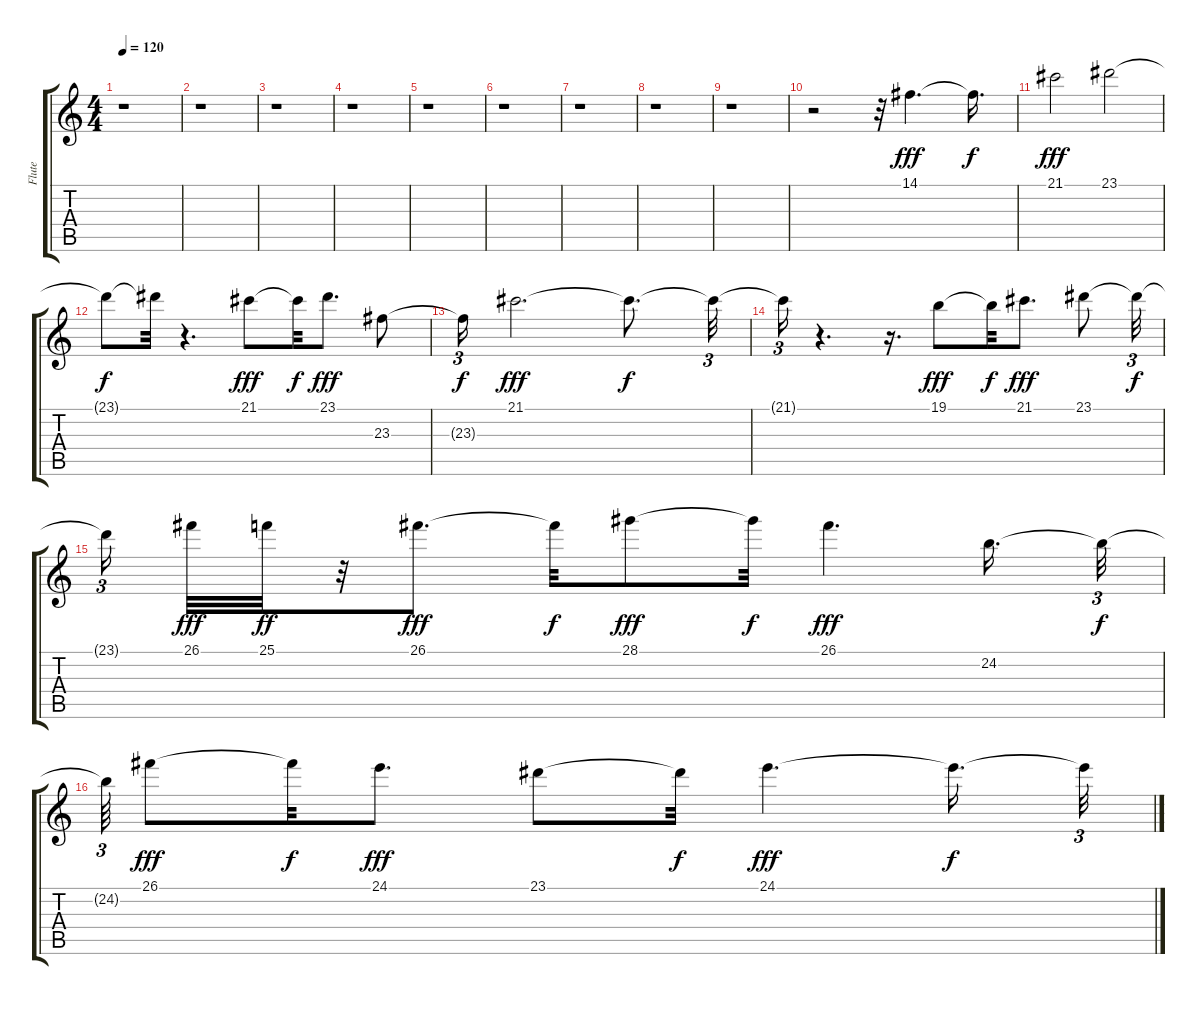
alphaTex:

\track ("Flute" "Flute") {instrument flute}
\staff {score tabs}
\tuning (E4 B3 G3 D3 A2 E2) {hide}
\ts (4 4)
\tempo 120
\clef g2
\ks c
r.1{dy f} |
r.1 |
r.1 |
r.1 |
r.1 |
r.1 |
r.1 |
r.1 |
r.1 |
r.2 r.32 14.1.4{d dy fff volume 8 instrument panflute} 14.1{t}.16{d dy f} |
21.1.2{dy fff} 23.1.2 |
23.1{t}.8{dy f} 23.1{t}.32 r.4{d} 21.1.8{dy fff} 21.1{t}.32{dy f} 23.1.8{d dy fff} 23.3.8 |
23.3{t}.16{tu (3 2) dy f} 21.1.2{d dy fff} 21.1{t}.8{d dy f} 21.1{t}.32{tu (3 2)} |
21.1{t}.16{tu (3 2)} r.4{d} r.16{d} 19.1.8{dy fff volume 8 instrument panflute} 19.1{t}.32{dy f} 21.1.8{d dy fff} 23.1.8 23.1{t}.32{tu (3 2) dy f} |
23.1{t}.16{tu (3 2) beam splitsecondary} 26.1.32{dy fff} 25.1.32{dy ff} r.32 26.1.8{d dy fff} 26.1{t}.32{dy f} 28.1.8{dy fff} 28.1{t}.32{dy f} 26.1.4{d dy fff} 24.2.16{d} 24.2{t}.32{tu (3 2) dy f} |
24.2{t}.64{tu (3 2)} 26.1.8{dy fff} 26.1{t}.32{dy f} 24.1.8{d dy fff} 23.1.8 23.1{t}.32{dy f} 24.1.4{d dy fff} 24.1{t}.16{d dy f} 24.1{t}.32{tu (3 2)}
